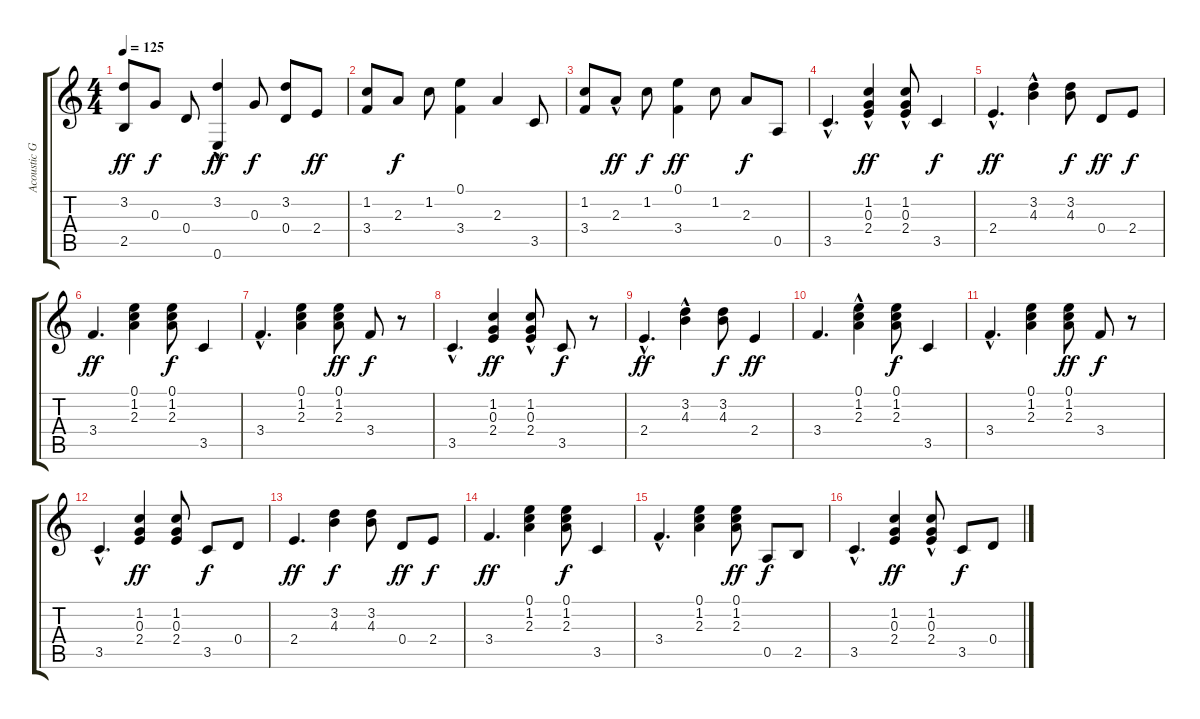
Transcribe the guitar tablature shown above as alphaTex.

\track ("Acoustic Guitar" "Acoustic G") {instrument acousticguitarsteel}
\staff {score tabs}
\tuning (E4 B3 G3 D3 A2 E2) {hide}
\ts (4 4)
\tempo 125
\clef g2
\ks c
(3.2 2.5).8{dy ff} 0.3.8{dy f} 0.4.8 (3.2{hac} 0.6).4{dy ff} 0.3.8{dy f} (3.2 0.4).8 2.4.8{dy ff} |
(1.2 3.4).8 2.3.8{dy f} 1.2.8 (0.1 3.4).4 2.3.4 3.5.8 |
(1.2 3.4).8 2.3{hac}.8{dy ff} 1.2.8{dy f} (0.1 3.4).4{dy ff} 1.2.8 2.3.8{dy f} 0.5.8 |
3.5{hac}.4{d} (1.2{hac} 0.3{hac} 2.4).4{dy ff} (1.2 0.3 2.4{hac}).8 3.5.4{dy f} |
2.4{hac}.4{d dy ff} (3.2{hac} 4.3{hac}).4 (3.2 4.3).8{dy f} 0.4.8{dy ff} 2.4.8{dy f} |
3.4.4{d dy ff} (0.1 1.2 2.3).4 (0.1 1.2 2.3).8{dy f} 3.5.4 |
3.4{hac}.4{d} (0.1 1.2 2.3).4 (0.1 1.2 2.3).8{dy ff} 3.4.8{dy f} r.8 |
3.5{hac}.4{d} (1.2 0.3 2.4).4{dy ff} (1.2 0.3 2.4{hac}).8 3.5.8{dy f} r.8 |
2.4{hac}.4{d dy ff} (3.2{hac} 4.3{hac}).4 (3.2 4.3).8{dy f} 2.4.4{dy ff} |
3.4.4{d} (0.1 1.2{hac} 2.3).4 (0.1 1.2 2.3).8{dy f} 3.5.4 |
3.4{hac}.4{d} (0.1 1.2 2.3).4 (0.1 1.2 2.3).8{dy ff} 3.4.8{dy f} r.8 |
3.5{hac}.4{d} (1.2 0.3 2.4).4{dy ff} (1.2 0.3 2.4).8 3.5.8{dy f} 0.4.8 |
2.4.4{d dy ff} (3.2 4.3).4{dy f} (3.2 4.3).8 0.4.8{dy ff} 2.4.8{dy f} |
3.4.4{d dy ff} (0.1 1.2 2.3).4 (0.1 1.2 2.3).8{dy f} 3.5.4 |
3.4{hac}.4{d} (0.1 1.2 2.3).4 (0.1 1.2 2.3).8{dy ff} 0.5.8{dy f} 2.5.8 |
3.5{hac}.4{d} (1.2 0.3 2.4).4{dy ff} (1.2 0.3 2.4{hac}).8 3.5.8{dy f} 0.4.8
